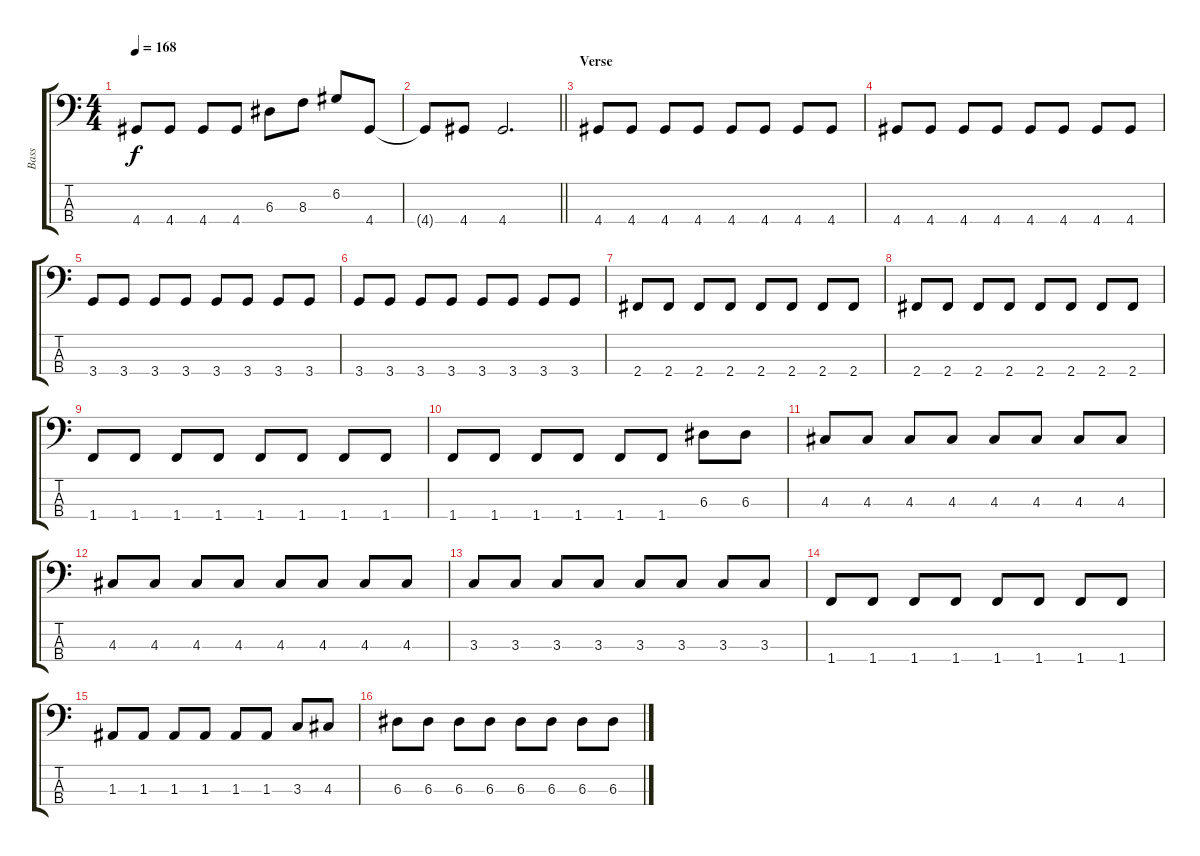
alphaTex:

\track ("Bass" "Bass") {instrument electricbassfinger}
\staff {score tabs}
\tuning (G2 D2 A1 E1) {hide}
\ts (4 4)
\tempo 168
\clef f4
\ks c
4.4.8{dy f} 4.4.8 4.4.8 4.4.8 6.3.8 8.3.8 6.2.8 4.4.8 |
\barLineRight lightlight
4.4{t}.8 4.4.8 4.4.2{d} |
\section ("" "Verse")
4.4.8 4.4.8 4.4.8 4.4.8 4.4.8 4.4.8 4.4.8 4.4.8 |
4.4.8 4.4.8 4.4.8 4.4.8 4.4.8 4.4.8 4.4.8 4.4.8 |
3.4.8 3.4.8 3.4.8 3.4.8 3.4.8 3.4.8 3.4.8 3.4.8 |
3.4.8 3.4.8 3.4.8 3.4.8 3.4.8 3.4.8 3.4.8 3.4.8 |
2.4.8 2.4.8 2.4.8 2.4.8 2.4.8 2.4.8 2.4.8 2.4.8 |
2.4.8 2.4.8 2.4.8 2.4.8 2.4.8 2.4.8 2.4.8 2.4.8 |
1.4.8 1.4.8 1.4.8 1.4.8 1.4.8 1.4.8 1.4.8 1.4.8 |
1.4.8 1.4.8 1.4.8 1.4.8 1.4.8 1.4.8 6.3.8 6.3.8 |
4.3.8 4.3.8 4.3.8 4.3.8 4.3.8 4.3.8 4.3.8 4.3.8 |
4.3.8 4.3.8 4.3.8 4.3.8 4.3.8 4.3.8 4.3.8 4.3.8 |
3.3.8 3.3.8 3.3.8 3.3.8 3.3.8 3.3.8 3.3.8 3.3.8 |
1.4.8 1.4.8 1.4.8 1.4.8 1.4.8 1.4.8 1.4.8 1.4.8 |
1.3.8 1.3.8 1.3.8 1.3.8 1.3.8 1.3.8 3.3.8 4.3.8 |
6.3.8 6.3.8 6.3.8 6.3.8 6.3.8 6.3.8 6.3.8 6.3.8
